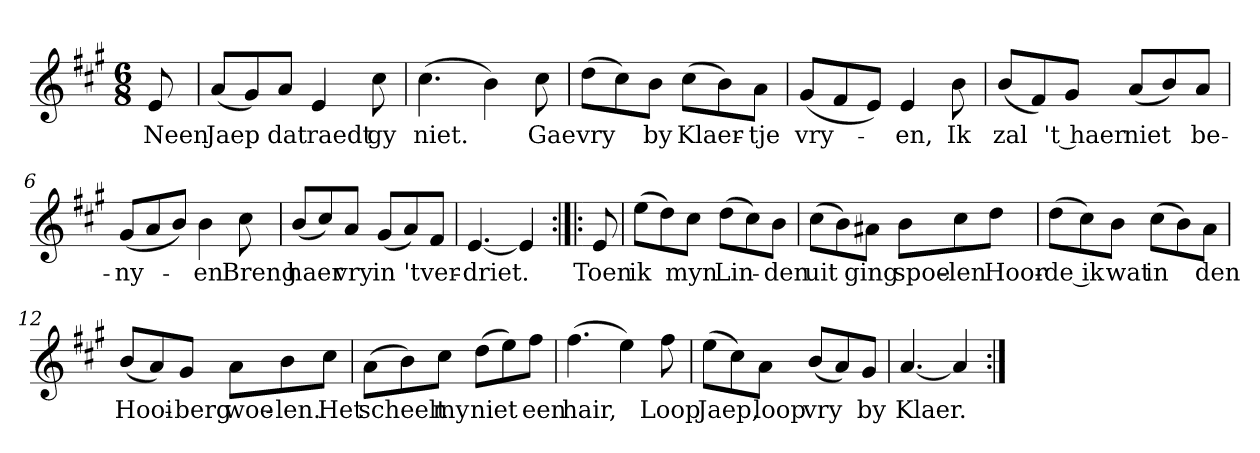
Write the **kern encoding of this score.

**kern	**text
*part1	*part1
*staff1	*staff1
*clefG2	*
*k[f#c#g#]	*
*A:	*
*M6/8	*
*MM120	*
=	=
8e	Neen
=1	=1
(8a/L	Jaep
8g#/)	.
8a/J	dat
4e	raedt
8cc#	gy
=2	=2
(4.cc#	niet.
4b)	.
8cc#	Gae
=3	=3
(8dd\L	vry
8cc#\)	.
8b\J	by
(8cc#\L	Klaer-
8b\)	.
8a\J	-tje
=4	=4
(8g#/L	vry-
8f#/	.
8e/J)	.
4e	-en,
8b	Ik
=5	=5
(8b/L	zal
8f#/)	.
8g#/J	't haer
(8a/L	niet
8b/)	.
8a/J	be-
=6	=6
(8g#/L	-ny-
8a/	.
8b/J)	.
4b	-en
8cc#	Breng
=7	=7
(8b/L	haer
8cc#/)	.
8a/J	vry
(8g#/L	in 't
8a/)	.
8f#/J	ver-
=8	=8
[4.e	-driet.
4e]	.
=:|!|:	=:|!|:
8e	Toen
=9	=9
(8ee\L	ik
8dd\)	.
8cc#\J	myn
(8dd\L	Lin-
8cc#\)	.
8b\J	-den
=10	=10
(8cc#\L	uit
8b\)	.
8a#X\J	ging
8b\L	spoe-
8cc#\	-len
8dd\J	Hoor-
=11	=11
(8dd\L	-de ik
8cc#\)	.
8b\J	wat
(8cc#\L	in
8b\)	.
8a\J	den
=12	=12
(8b/L	Hooi-
8a/)	.
8g#/J	-berg
8a\L	woe-
8b\	-len.
8cc#\J	Het
=13	=13
(8a\L	scheelt
8b\)	.
8cc#\J	my
(8dd\L	niet
8ee\)	.
8ff#\J	een
=14	=14
(4.ff#	hair,
4ee)	.
8ff#	Loop
=15	=15
(8ee\L	Jaep,
8cc#\)	.
8a\J	loop
(8b/L	vry
8a/)	.
8g#/J	by
=16	=16
[4.a	Klaer.
4a]	.
=:|!	=:|!
*-	*-
